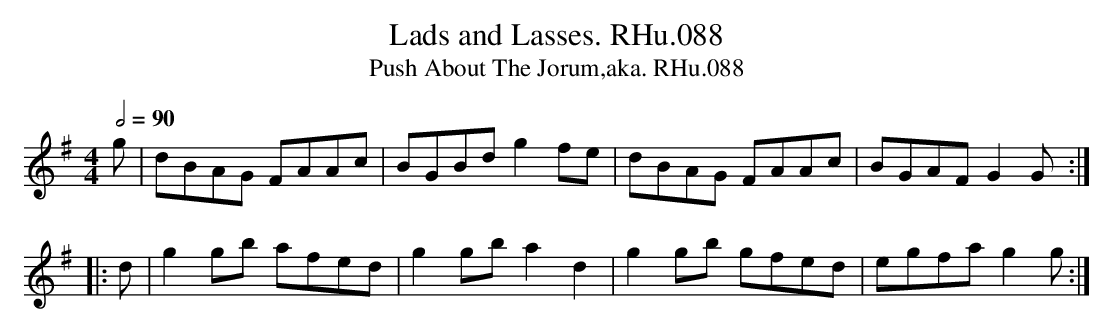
X:1
T:Lads and Lasses. RHu.088
T:Push About The Jorum,aka. RHu.088
M:4/4
L:1/8
Q:1/2=90
K:G
g|dBAG FAAc|BGBd g2fe|dBAG FAAc|BGAF G2G:|
|:d|g2gb afed|g2gba2d2|g2gb gfed|egfa g2g:|
